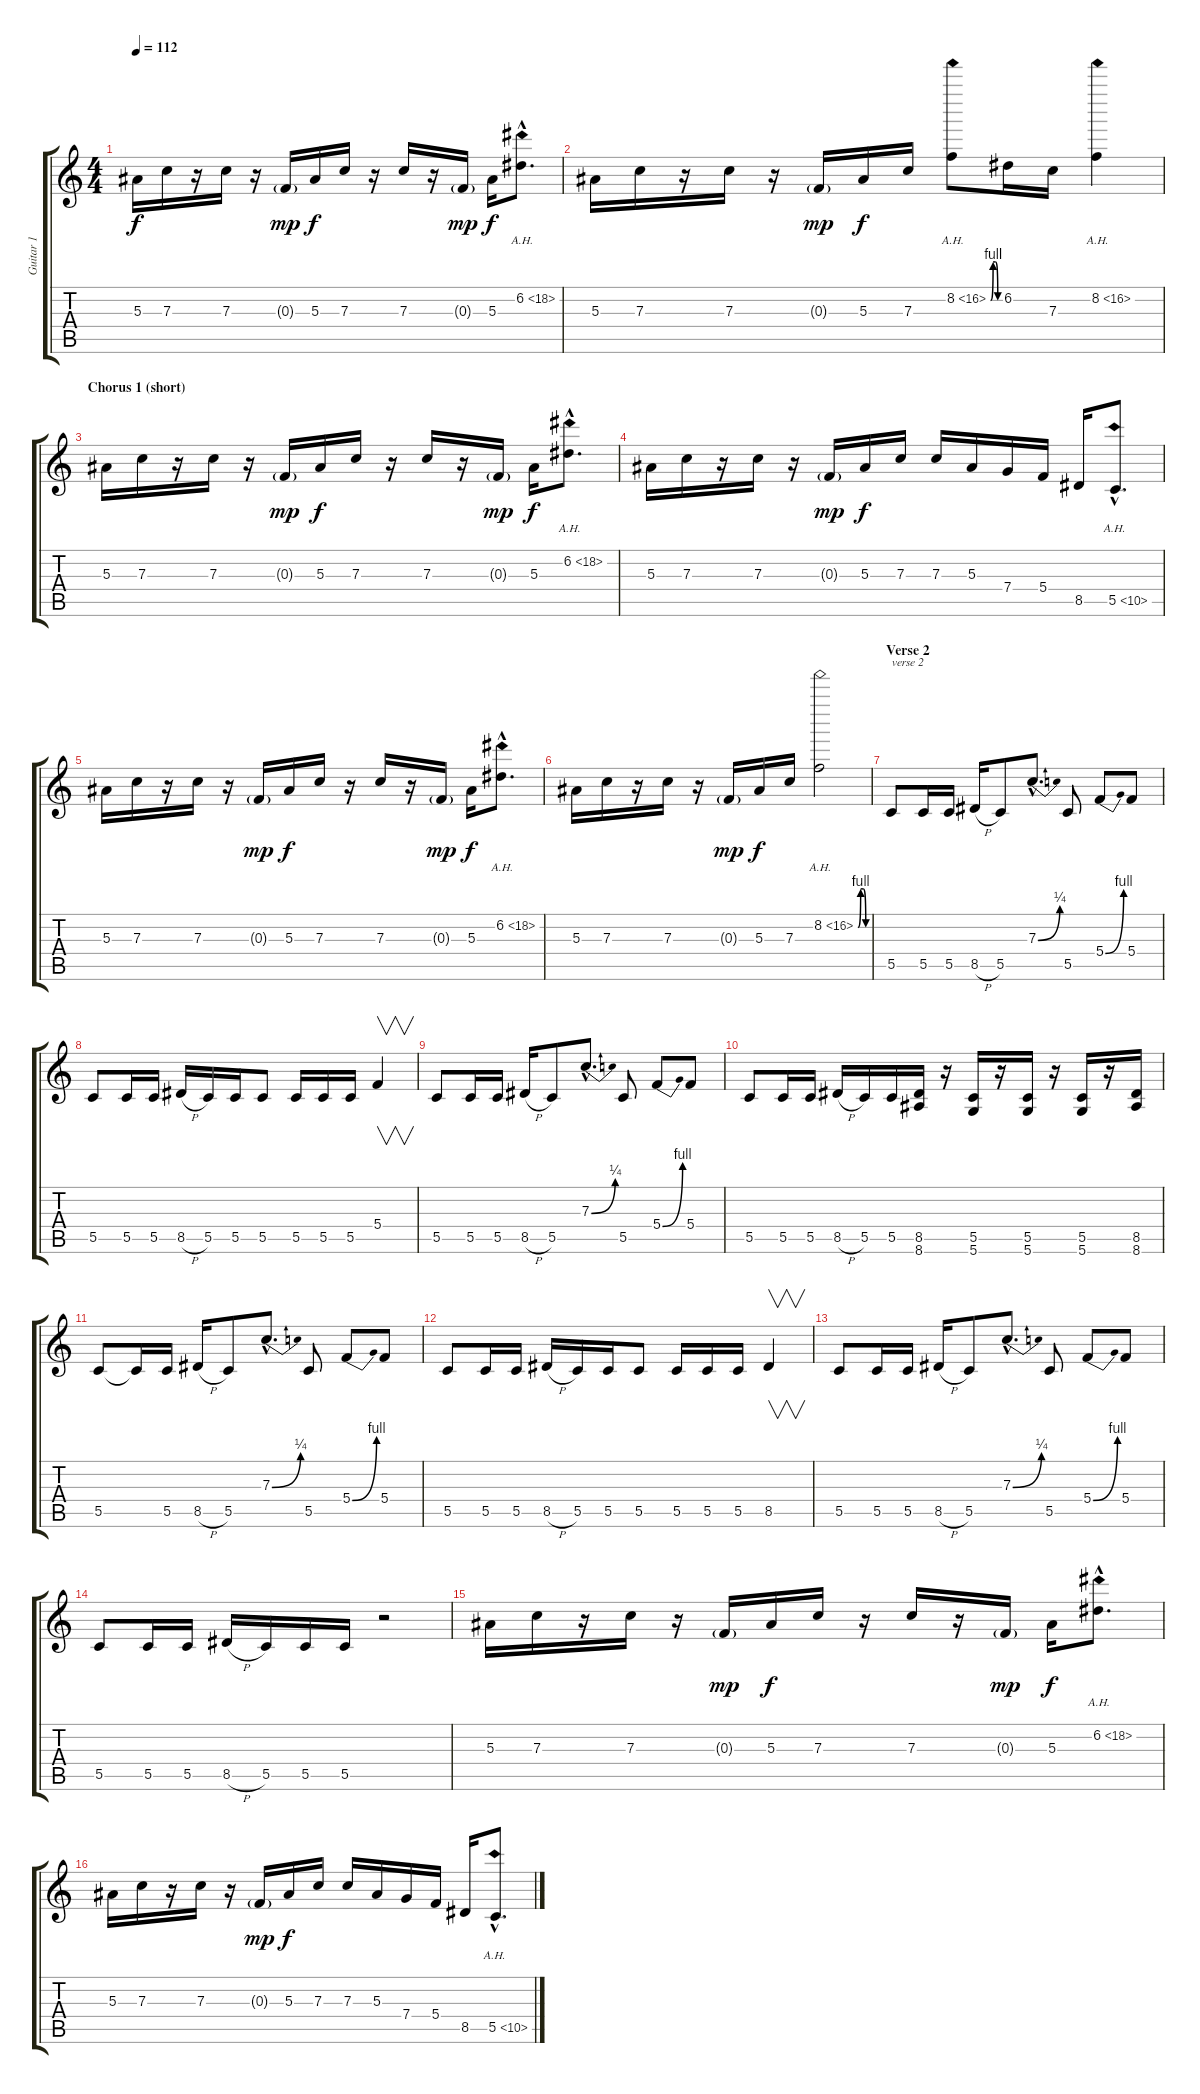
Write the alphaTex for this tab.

\track ("Guitar 1" "Guitar 1") {instrument distortionguitar}
\staff {score tabs}
\tuning (D4 A3 F3 C3 G2 D2) {hide}
\ts (4 4)
\tempo 112
\clef g2
\ks c
5.3.16{dy f} 7.3.16 r.16 7.3.16 r.16 0.3{g}.16{dy mp} 5.3.16{dy f} 7.3.16 r.16 7.3.16 r.16 0.3{g}.16{dy mp} 5.3.16{dy f} 6.2{ah 12 hac}.8{d} |
5.3.16 7.3.16 r.16 7.3.16 r.16 0.3{g}.16{dy mp} 5.3.16{dy f} 7.3.16 8.2{be (custom 0 0 15 4 30 4 45 0 60 0) ah 8}.8 6.2.16 7.3.16 8.2{ah 8}.4 |
\section ("" "Chorus 1 (short)")
5.3.16 7.3.16 r.16 7.3.16 r.16 0.3{g}.16{dy mp} 5.3.16{dy f} 7.3.16 r.16 7.3.16 r.16 0.3{g}.16{dy mp} 5.3.16{dy f} 6.2{ah 12 hac}.8{d} |
5.3.16 7.3.16 r.16 7.3.16 r.16 0.3{g}.16{dy mp} 5.3.16{dy f} 7.3.16 7.3.16 5.3.16 7.4.16 5.4.16 8.5.16 5.5{ah 5 hac}.8{d} |
5.3.16 7.3.16 r.16 7.3.16 r.16 0.3{g}.16{dy mp} 5.3.16{dy f} 7.3.16 r.16 7.3.16 r.16 0.3{g}.16{dy mp} 5.3.16{dy f} 6.2{ah 12 hac}.8{d} |
5.3.16 7.3.16 r.16 7.3.16 r.16 0.3{g}.16{dy mp} 5.3.16{dy f} 7.3.16 8.2{be (custom 0 0 15 4 30 4 45 0 60 0) ah 8}.2 |
\section ("" "Verse 2")
5.5.8{txt "verse 2"} 5.5.16 5.5.16 8.5{h}.16 5.5.8 7.3{be (bend 0 0 60 1) hac}.8{d} 5.5.8 5.4{be (bend 0 0 60 4)}.8 5.4.8 |
5.5.8 5.5.16 5.5.16 8.5{h}.16 5.5.16 5.5.16 5.5.8 5.5.16 5.5.16 5.5.16 5.4.4{v} |
5.5.8 5.5.16 5.5.16 8.5{h}.16 5.5.8 7.3{be (bend 0 0 60 1) hac}.8{d} 5.5.8 5.4{be (bend 0 0 60 4)}.8 5.4.8 |
5.5.8 5.5.16 5.5.16 8.5{h}.16 5.5.16 5.5.16 (8.5 8.6).16 r.16 (5.5 5.6).16 r.16 (5.5 5.6).16 r.16 (5.5 5.6).16 r.16 (8.5 8.6).16 |
5.5.8 5.5{t}.16 5.5.16 8.5{h}.16 5.5.8 7.3{be (bend 0 0 60 1) hac}.8{d} 5.5.8 5.4{be (bend 0 0 60 4)}.8 5.4.8 |
5.5.8 5.5.16 5.5.16 8.5{h}.16 5.5.16 5.5.16 5.5.8 5.5.16 5.5.16 5.5.16 8.5.4{v} |
5.5.8 5.5.16 5.5.16 8.5{h}.16 5.5.8 7.3{be (bend 0 0 60 1) hac}.8{d} 5.5.8 5.4{be (bend 0 0 60 4)}.8 5.4.8 |
5.5.8 5.5.16 5.5.16 8.5{h}.16 5.5.16 5.5.16 5.5.16 r.2 |
5.3.16 7.3.16 r.16 7.3.16 r.16 0.3{g}.16{dy mp} 5.3.16{dy f} 7.3.16 r.16 7.3.16 r.16 0.3{g}.16{dy mp} 5.3.16{dy f} 6.2{ah 12 hac}.8{d} |
5.3.16 7.3.16 r.16 7.3.16 r.16 0.3{g}.16{dy mp} 5.3.16{dy f} 7.3.16 7.3.16 5.3.16 7.4.16 5.4.16 8.5.16 5.5{ah 5 hac}.8{d}
